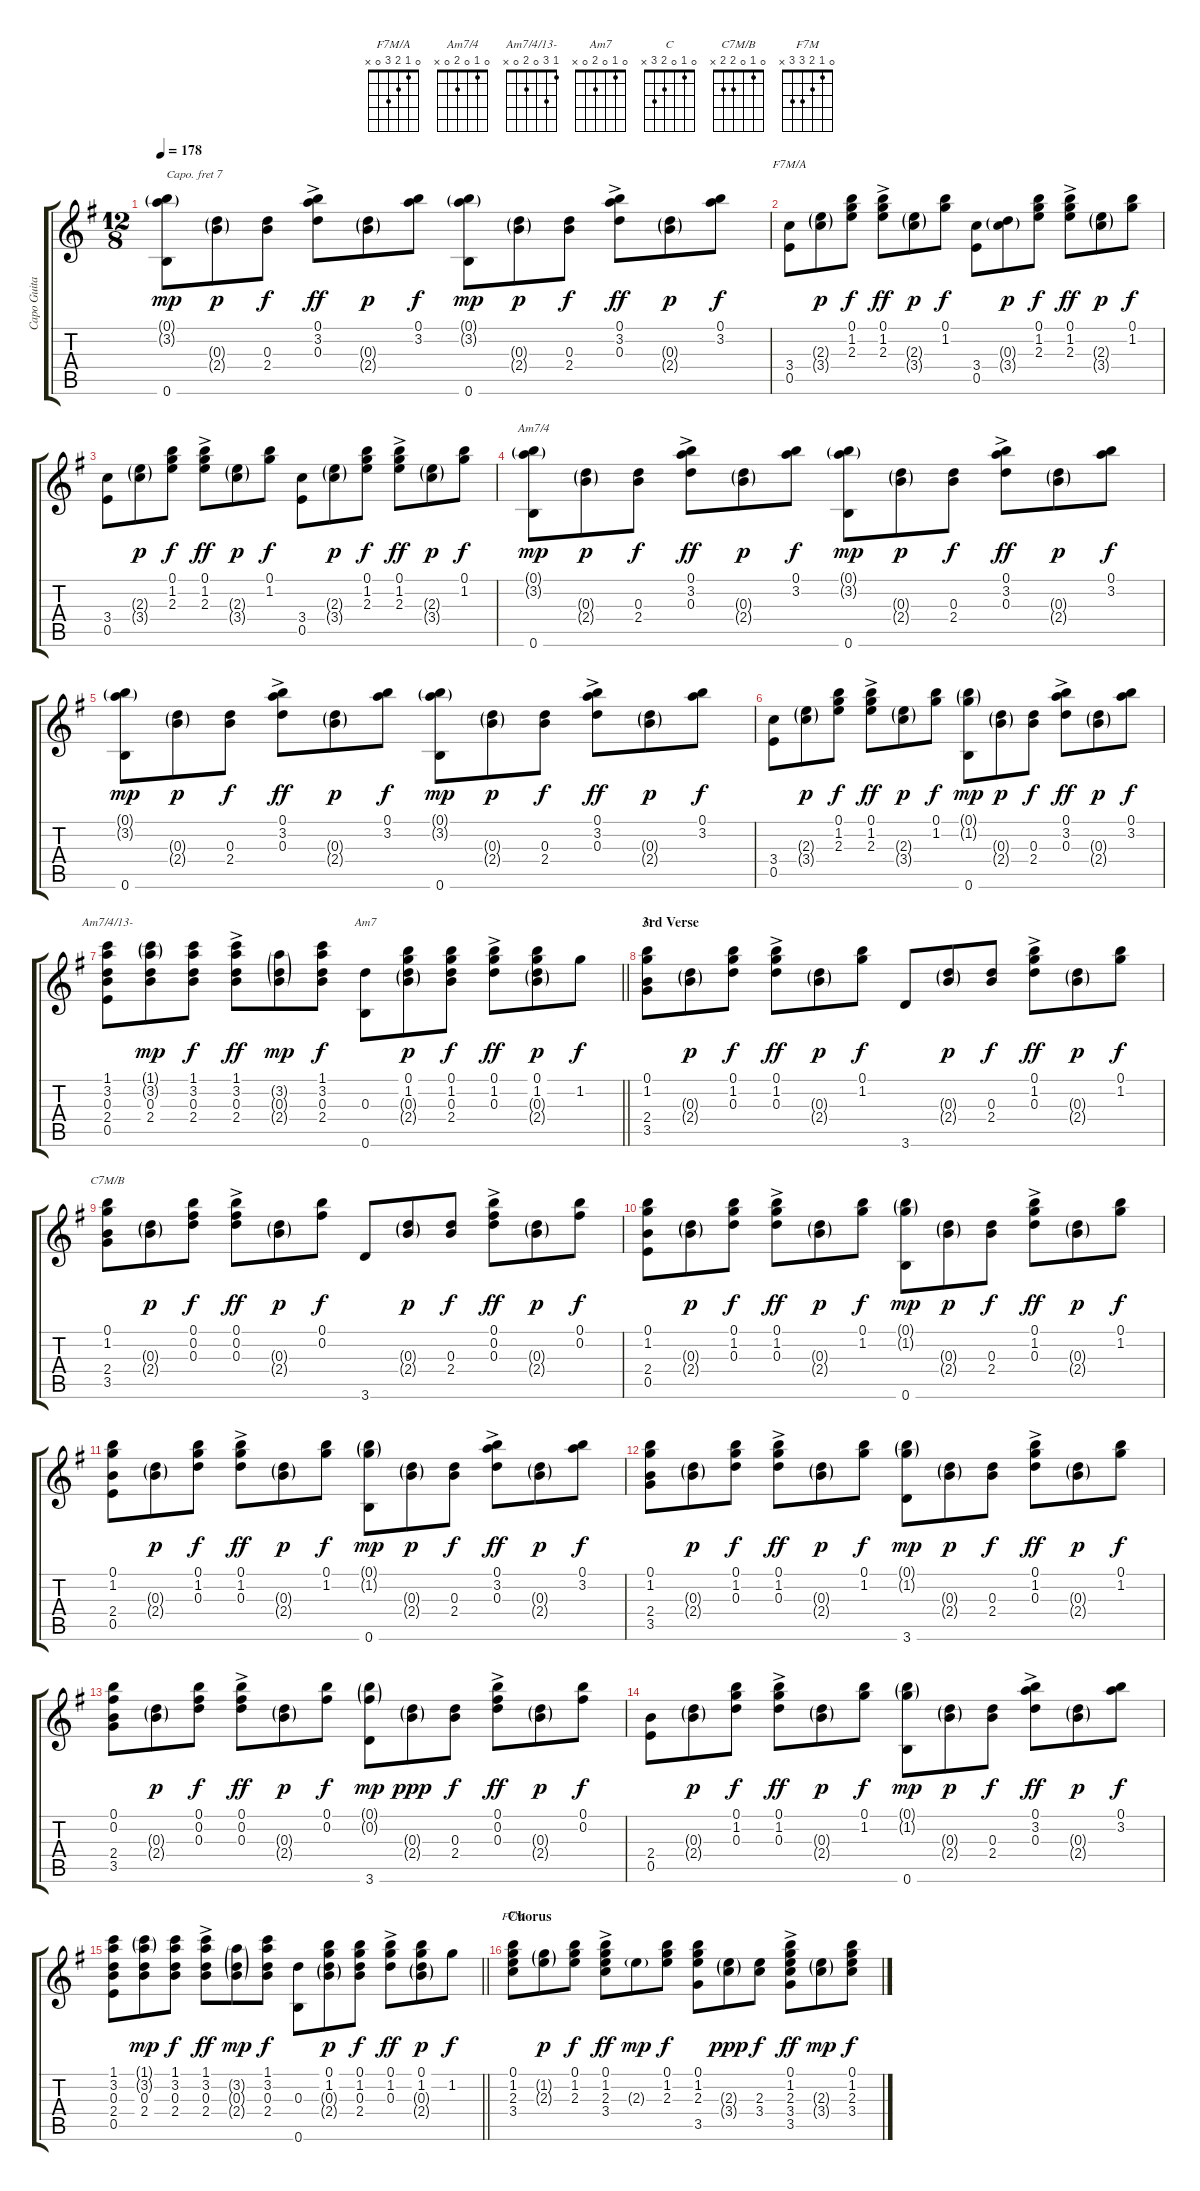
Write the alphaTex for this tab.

\track ("Capo Guitar" "Capo Guita") {instrument acousticguitarsteel}
\staff {score tabs}
\capo 7
\tuning (E4 B3 G3 D3 A2 E2) {hide}
\chord ("F7M/A" 0 1 2 3 0 x)
\chord ("Am7/4" 0 1 0 2 0 x)
\chord ("Am7/4/13-" 1 3 0 2 0 x)
\chord ("Am7" 0 1 0 2 0 x)
\chord ("C" 0 1 0 2 3 x)
\chord ("C7M/B" 0 1 0 2 2 x)
\chord ("F7M" 0 1 2 3 3 x)
\ts (12 8)
\tempo 178
\clef g2
\ks g
(0.1{g} 3.2{g} 0.6).8{dy mp} (0.3{g} 2.4{g}).8{dy p} (0.3 2.4).8{dy f} (0.1{ac} 3.2{ac} 0.3{ac}).8{dy ff} (0.3{g} 2.4{g}).8{dy p} (0.1 3.2).8{dy f} (0.1{g} 3.2{g} 0.6).8{dy mp} (0.3{g} 2.4{g}).8{dy p} (0.3 2.4).8{dy f} (0.1{ac} 3.2{ac} 0.3{ac}).8{dy ff} (0.3{g} 2.4{g}).8{dy p} (0.1 3.2).8{dy f} |
(3.4 0.5).8{ch "F7M/A"} (2.3{g} 3.4{g}).8{dy p} (0.1 1.2 2.3).8{dy f} (0.1{ac} 1.2{ac} 2.3{ac}).8{dy ff} (2.3{g} 3.4{g}).8{dy p} (0.1 1.2).8{dy f} (3.4 0.5).8 (0.3{g} 3.4{g}).8{dy p} (0.1 1.2 2.3).8{dy f} (0.1{ac} 1.2{ac} 2.3{ac}).8{dy ff} (2.3{g} 3.4{g}).8{dy p} (0.1 1.2).8{dy f} |
(3.4 0.5).8 (2.3{g} 3.4{g}).8{dy p} (0.1 1.2 2.3).8{dy f} (0.1{ac} 1.2{ac} 2.3{ac}).8{dy ff} (2.3{g} 3.4{g}).8{dy p} (0.1 1.2).8{dy f} (3.4 0.5).8 (2.3{g} 3.4{g}).8{dy p} (0.1 1.2 2.3).8{dy f} (0.1{ac} 1.2{ac} 2.3{ac}).8{dy ff} (2.3{g} 3.4{g}).8{dy p} (0.1 1.2).8{dy f} |
(0.1{g} 3.2{g} 0.6).8{ch "Am7/4" dy mp} (0.3{g} 2.4{g}).8{dy p} (0.3 2.4).8{dy f} (0.1{ac} 3.2{ac} 0.3{ac}).8{dy ff} (0.3{g} 2.4{g}).8{dy p} (0.1 3.2).8{dy f} (0.1{g} 3.2{g} 0.6).8{dy mp} (0.3{g} 2.4{g}).8{dy p} (0.3 2.4).8{dy f} (0.1{ac} 3.2{ac} 0.3{ac}).8{dy ff} (0.3{g} 2.4{g}).8{dy p} (0.1 3.2).8{dy f} |
(0.1{g} 3.2{g} 0.6).8{dy mp} (0.3{g} 2.4{g}).8{dy p} (0.3 2.4).8{dy f} (0.1{ac} 3.2{ac} 0.3{ac}).8{dy ff} (0.3{g} 2.4{g}).8{dy p} (0.1 3.2).8{dy f} (0.1{g} 3.2{g} 0.6).8{dy mp} (0.3{g} 2.4{g}).8{dy p} (0.3 2.4).8{dy f} (0.1{ac} 3.2{ac} 0.3{ac}).8{dy ff} (0.3{g} 2.4{g}).8{dy p} (0.1 3.2).8{dy f} |
(3.4 0.5).8 (2.3{g} 3.4{g}).8{dy p} (0.1 1.2 2.3).8{dy f} (0.1{ac} 1.2{ac} 2.3{ac}).8{dy ff} (2.3{g} 3.4{g}).8{dy p} (0.1 1.2).8{dy f} (0.1{g} 1.2{g} 0.6).8{dy mp} (0.3{g} 2.4{g}).8{dy p} (0.3 2.4).8{dy f} (0.1{ac} 3.2{ac} 0.3{ac}).8{dy ff} (0.3{g} 2.4{g}).8{dy p} (0.1 3.2).8{dy f} |
\barLineRight lightlight
(1.1 3.2 0.3 2.4 0.5).8{ch "Am7/4/13-"} (1.1{g} 3.2{g} 0.3 2.4).8{dy mp} (1.1 3.2 0.3 2.4).8{dy f} (1.1{ac} 3.2{ac} 0.3{ac} 2.4{ac}).8{dy ff} (3.2{g} 0.3{g} 2.4{g}).8{dy mp} (1.1 3.2 0.3 2.4).8{dy f} (0.3 0.6).8{ch "Am7"} (0.1 1.2 0.3{g} 2.4{g}).8{dy p} (0.1 1.2 0.3 2.4).8{dy f} (0.1{ac} 1.2{ac} 0.3{ac}).8{dy ff} (0.1 1.2 0.3{g} 2.4{g}).8{dy p} 1.2.8{dy f} |
\section ("" "3rd Verse")
(0.1 1.2 2.4 3.5).8{ch "C"} (0.3{g} 2.4{g}).8{dy p} (0.1 1.2 0.3).8{dy f} (0.1{ac} 1.2{ac} 0.3{ac}).8{dy ff} (0.3{g} 2.4{g}).8{dy p} (0.1 1.2).8{dy f} 3.6.8 (0.3{g} 2.4{g}).8{dy p} (0.3 2.4).8{dy f} (0.1{ac} 1.2{ac} 0.3{ac}).8{dy ff} (0.3{g} 2.4{g}).8{dy p} (0.1 1.2).8{dy f} |
(0.1 1.2 2.4 3.5).8{ch "C7M/B"} (0.3{g} 2.4{g}).8{dy p} (0.1 0.2 0.3).8{dy f} (0.1{ac} 0.2{ac} 0.3{ac}).8{dy ff} (0.3{g} 2.4{g}).8{dy p} (0.1 0.2).8{dy f} 3.6.8 (0.3{g} 2.4{g}).8{dy p} (0.3 2.4).8{dy f} (0.1{ac} 0.2{ac} 0.3{ac}).8{dy ff} (0.3{g} 2.4{g}).8{dy p} (0.1 0.2).8{dy f} |
(0.1 1.2 2.4 0.5).8 (0.3{g} 2.4{g}).8{dy p} (0.1 1.2 0.3).8{dy f} (0.1{ac} 1.2{ac} 0.3{ac}).8{dy ff} (0.3{g} 2.4{g}).8{dy p} (0.1 1.2).8{dy f} (0.1{g} 1.2{g} 0.6).8{dy mp} (0.3{g} 2.4{g}).8{dy p} (0.3 2.4).8{dy f} (0.1{ac} 1.2{ac} 0.3{ac}).8{dy ff} (0.3{g} 2.4{g}).8{dy p} (0.1 1.2).8{dy f} |
(0.1 1.2 2.4 0.5).8 (0.3{g} 2.4{g}).8{dy p} (0.1 1.2 0.3).8{dy f} (0.1{ac} 1.2{ac} 0.3{ac}).8{dy ff} (0.3{g} 2.4{g}).8{dy p} (0.1 1.2).8{dy f} (0.1{g} 1.2{g} 0.6).8{dy mp} (0.3{g} 2.4{g}).8{dy p} (0.3 2.4).8{dy f} (0.1{ac} 3.2{ac} 0.3{ac}).8{dy ff} (0.3{g} 2.4{g}).8{dy p} (0.1 3.2).8{dy f} |
(0.1 1.2 2.4 3.5).8 (0.3{g} 2.4{g}).8{dy p} (0.1 1.2 0.3).8{dy f} (0.1{ac} 1.2{ac} 0.3{ac}).8{dy ff} (0.3{g} 2.4{g}).8{dy p} (0.1 1.2).8{dy f} (0.1{g} 1.2{g} 3.6).8{dy mp} (0.3{g} 2.4{g}).8{dy p} (0.3 2.4).8{dy f} (0.1{ac} 1.2{ac} 0.3{ac}).8{dy ff} (0.3{g} 2.4{g}).8{dy p} (0.1 1.2).8{dy f} |
(0.1 0.2 2.4 3.5).8 (0.3{g} 2.4{g}).8{dy p} (0.1 0.2 0.3).8{dy f} (0.1{ac} 0.2{ac} 0.3{ac}).8{dy ff} (0.3{g} 2.4{g}).8{dy p} (0.1 0.2).8{dy f} (0.1{g} 0.2{g} 3.6).8{dy mp} (0.3{g} 2.4{g}).8{dy ppp} (0.3 2.4).8{dy f} (0.1{ac} 0.2{ac} 0.3{ac}).8{dy ff} (0.3{g} 2.4{g}).8{dy p} (0.1 0.2).8{dy f} |
(2.4 0.5).8 (0.3{g} 2.4{g}).8{dy p} (0.1 1.2 0.3).8{dy f} (0.1{ac} 1.2{ac} 0.3{ac}).8{dy ff} (0.3{g} 2.4{g}).8{dy p} (0.1 1.2).8{dy f} (0.1{g} 1.2{g} 0.6).8{dy mp} (0.3{g} 2.4{g}).8{dy p} (0.3 2.4).8{dy f} (0.1{ac} 3.2{ac} 0.3{ac}).8{dy ff} (0.3{g} 2.4{g}).8{dy p} (0.1 3.2).8{dy f} |
\barLineRight lightlight
(1.1 3.2 0.3 2.4 0.5).8 (1.1{g} 3.2{g} 0.3 2.4).8{dy mp} (1.1 3.2 0.3 2.4).8{dy f} (1.1{ac} 3.2{ac} 0.3{ac} 2.4{ac}).8{dy ff} (3.2{g} 0.3{g} 2.4{g}).8{dy mp} (1.1 3.2 0.3 2.4).8{dy f} (0.3 0.6).8 (0.1 1.2 0.3{g} 2.4{g}).8{dy p} (0.1 1.2 0.3 2.4).8{dy f} (0.1{ac} 1.2{ac} 0.3{ac}).8{dy ff} (0.1 1.2 0.3{g} 2.4{g}).8{dy p} 1.2.8{dy f} |
\section ("" "Chorus")
(0.1 1.2 2.3 3.4).8{ch "F7M"} (1.2{g} 2.3{g}).8{dy p} (0.1 1.2 2.3).8{dy f} (0.1{ac} 1.2{ac} 2.3{ac} 3.4{ac}).8{dy ff} 2.3{g}.8{dy mp} (0.1 1.2 2.3).8{dy f} (0.1 1.2 2.3 3.5).8 (2.3{g} 3.4{g}).8{dy ppp} (2.3 3.4).8{dy f} (0.1{ac} 1.2{ac} 2.3{ac} 3.4{ac} 3.5{ac}).8{dy ff} (2.3{g} 3.4{g}).8{dy mp} (0.1 1.2 2.3 3.4).8{dy f}
